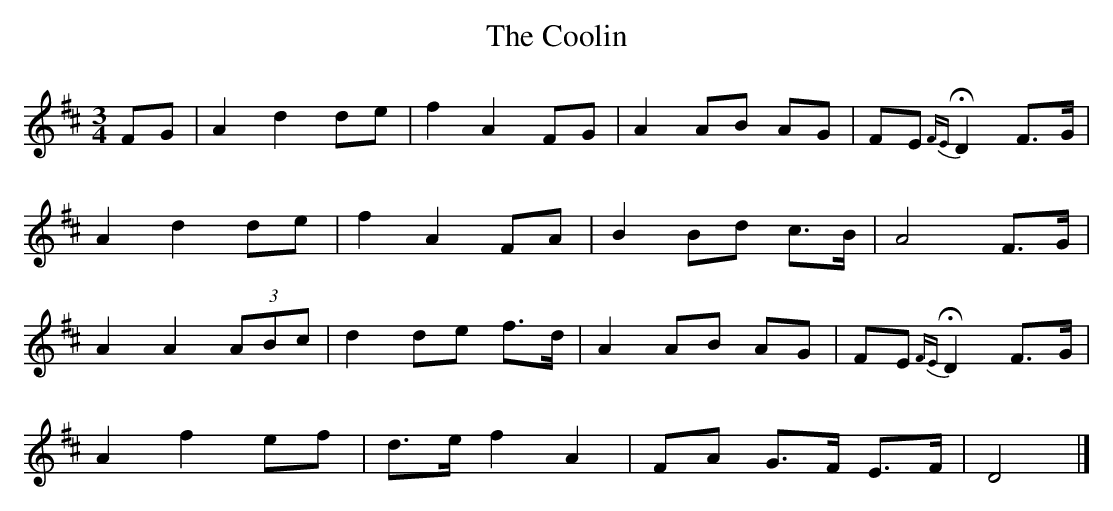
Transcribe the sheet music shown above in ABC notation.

X:1
T: The Coolin
M: 3/4
L: 1/8
K: Dmaj
FG|A2 d2 de|f2 A2 FG|A2 AB AG|FE H{FE}D2 F>G|
A2 d2 de|f2 A2 FA|B2 Bd c>B|A4 F>G|
A2 A2 (3ABc|d2 de f>d|A2 AB AG|FE H{FE}D2 F>G|
A2 f2 ef|d>e f2 A2| FA G>F E>F| D4|]
